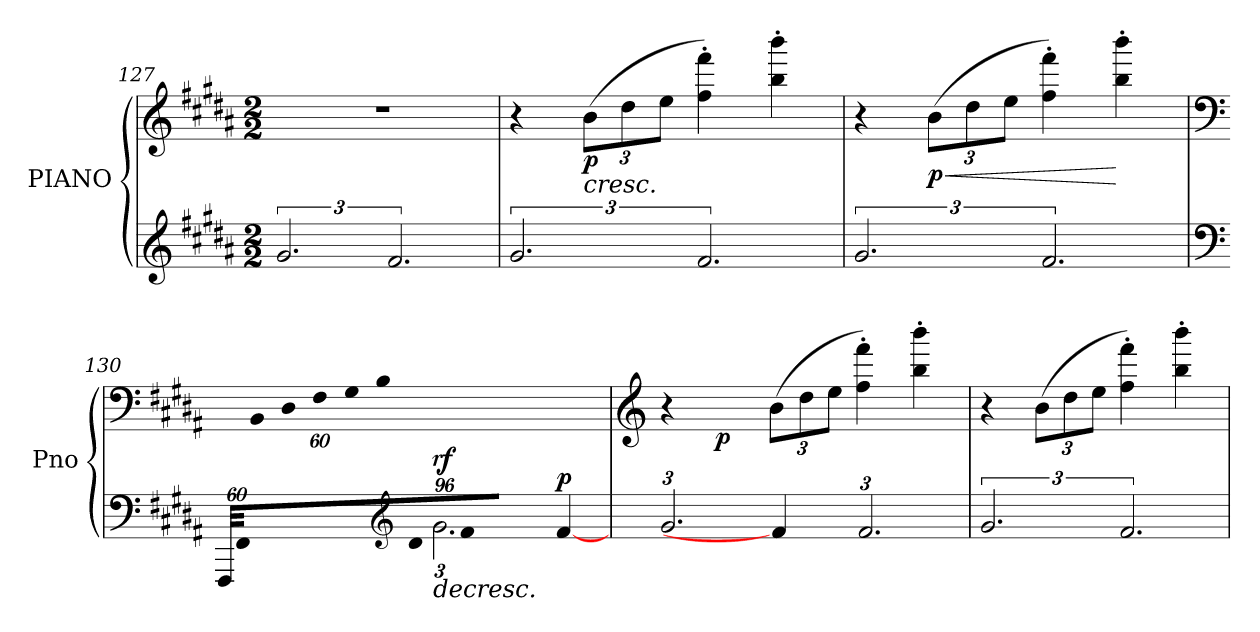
**kern	**kern	**dynam
*part1	*part1	*part1
*staff2	*staff1	*staff1/2
*I"PIANO	*	*
*I'Pno	*	*
*clefG2	*clefG2	*
*k[f#c#g#d#a#]	*k[f#c#g#d#a#]	*
*M2/2	*M2/2	*
=127	=127	=127
3.g#	1r	.
3.f#	.	.
=128	=128	=128
3.g#	4r	.
*	*Xbrackettup	*
!	!	!LO:HP:b
!	!	!LO:DY:n=1:b
.	(<12b\L	< p
.	12dd#\	.
.	12ee\J	.
3.f#	4ff#\'< 4fff#\'<)	.
.	4bb\'< 4bbb\'<	.
=129	=129	=129
3.g#	4r	.
!	!	!LO:HP:b
!	!	!LO:DY:n=1:b
.	(<12b\L	< p
.	12dd#\	.
.	12ee\J	.
3.f#	4ff#\'< 4fff#\'<)	.
.	4bb\'< 4bbb\'<	[
!!LO:LB:g=z
=130	=130	=130
*clefF4	*clefF4	*
*Xbrackettup	*	*
!LO:N:vis=32	!	!
*^	*	*
1920%53FFF#!/LLL	8.ryy	960%53ryy	.
!LO:N:vis=32	!	!	!
1920%53FF#!/	.	.	.
!	!	!LO:N:vis=32	!
384%53ryy	.	1920%53BB!\	.
!	!	!LO:N:vis=32	!
.	.	1920%53D#!\	.
!	!	!LO:N:vis=32	!
.	.	1920%53F#!\	.
!	!	!LO:N:vis=32	!
.	.	1920%53G#!\	.
!	!	!LO:N:vis=32	!
.	.	1920%53B!\	.
*clefG2	*	*	*
.	16ryy	.	.
!LO:N:vis=32	!	!	!
1920%53d#!/	.	960%53ryy	.
!LO:N:vis=32	!	!	!
1920%53f#!/JJJ	.	.	[
640%481ryy	.	640%481ryy	.
!	!	!	!LO:HP:b=2
!	!	!	!LO:DY:n=1:a=2
.	3.g#	.	> rf
!	!	!	!LO:DY:n=2:a=2
.	[4f#	.	p
*v	*v	*	*
=131	=131	=131
*	*clefG2	*
*^	*	*
!LO:TX:b:i:t=cresc.	!	!	!
*v	*v	*	*
3.g#	4r	.
!	!	!LO:DY:b
.	640%159ryy	p
.	(<12b\L	.
4f#]	.	.
.	12dd#\	.
.	12ee\J	.
.	4ff#\'< 4fff#\'<)	.
3.f#	.	.
.	4bb\'< 4bbb\'<	]
.	640ryy	.
=132	=132	=132
*brackettup	*	*
3.g#	4r	.
.	(<12b\L	.
.	12dd#\	.
.	12ee\J	.
3.f#	4ff#\'< 4fff#\'<)	.
.	4bb\'< 4bbb\'<	.
=	=	=
*-	*-	*-
